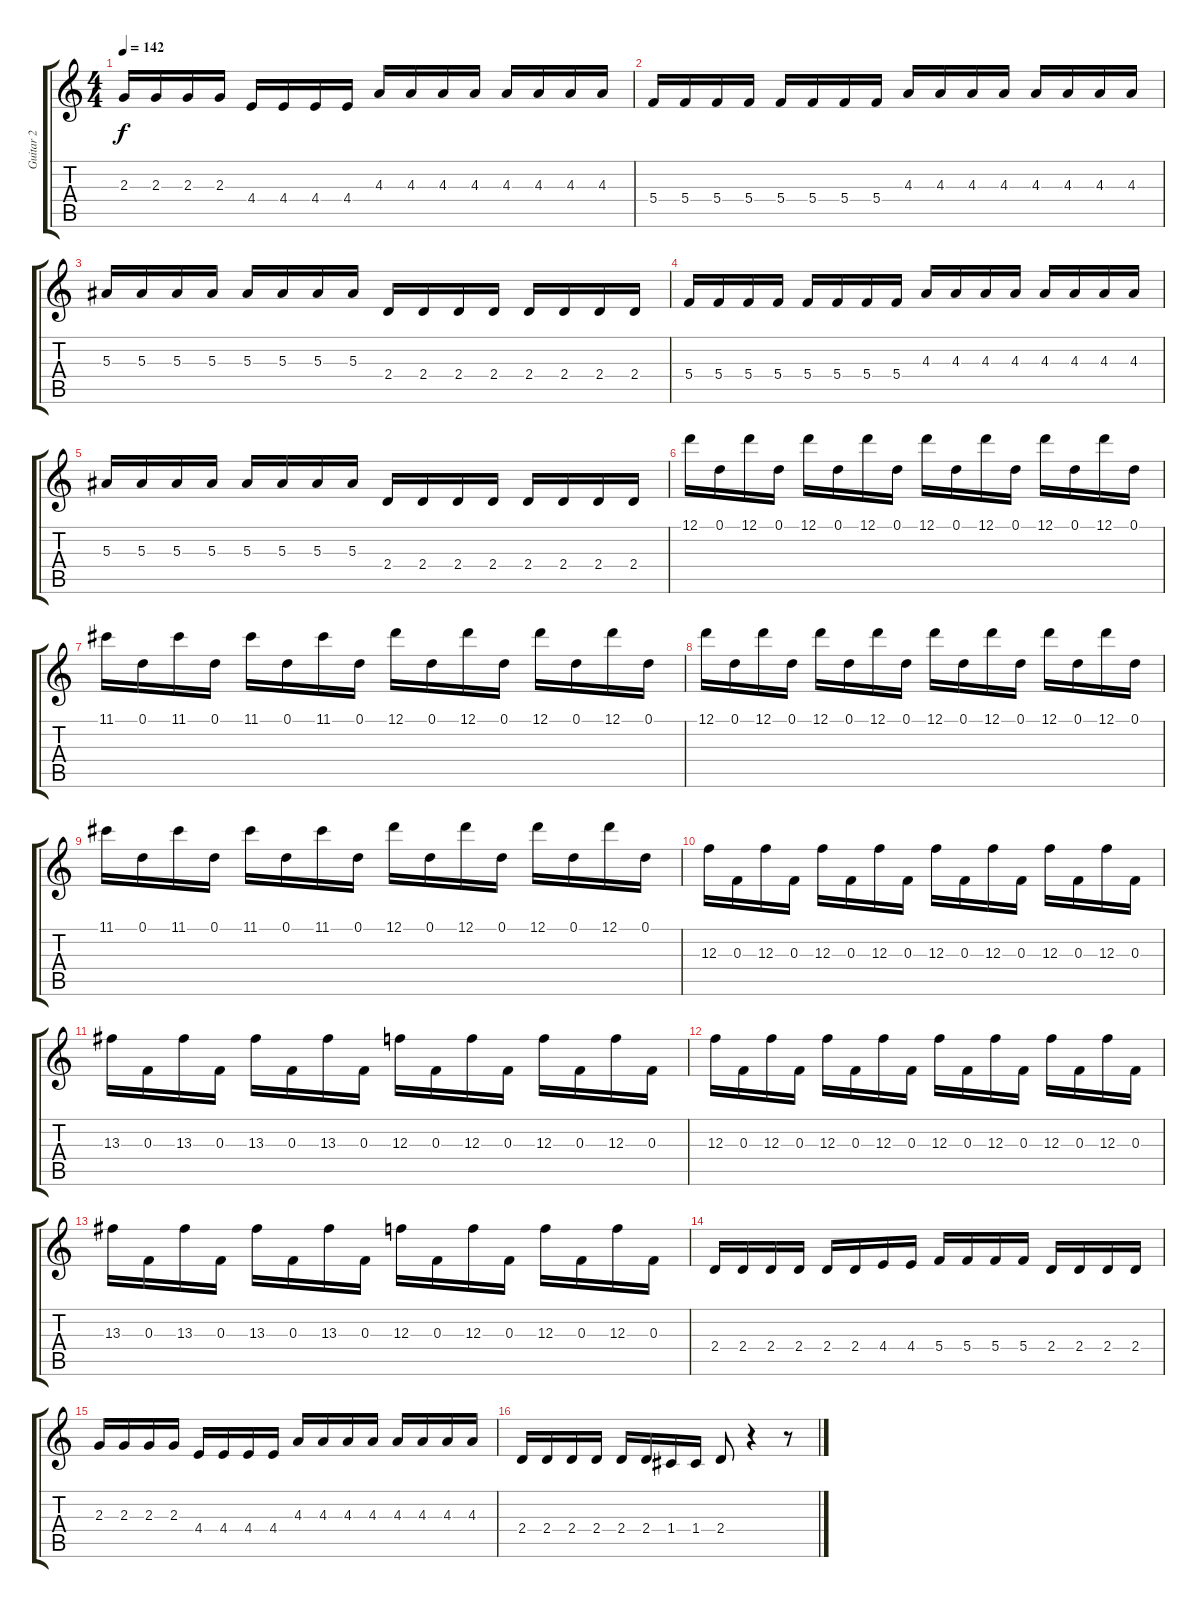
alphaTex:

\track ("Guitar 2" "Guitar 2") {instrument distortionguitar}
\staff {score tabs}
\tuning (D4 A3 F3 C3 G2 D2) {hide}
\ts (4 4)
\tempo 142
\clef g2
\ks c
2.3.16{dy f} 2.3.16 2.3.16 2.3.16 4.4.16 4.4.16 4.4.16 4.4.16 4.3.16 4.3.16 4.3.16 4.3.16 4.3.16 4.3.16 4.3.16 4.3.16 |
5.4.16 5.4.16 5.4.16 5.4.16 5.4.16 5.4.16 5.4.16 5.4.16 4.3.16 4.3.16 4.3.16 4.3.16 4.3.16 4.3.16 4.3.16 4.3.16 |
5.3.16 5.3.16 5.3.16 5.3.16 5.3.16 5.3.16 5.3.16 5.3.16 2.4.16 2.4.16 2.4.16 2.4.16 2.4.16 2.4.16 2.4.16 2.4.16 |
5.4.16 5.4.16 5.4.16 5.4.16 5.4.16 5.4.16 5.4.16 5.4.16 4.3.16 4.3.16 4.3.16 4.3.16 4.3.16 4.3.16 4.3.16 4.3.16 |
5.3.16 5.3.16 5.3.16 5.3.16 5.3.16 5.3.16 5.3.16 5.3.16 2.4.16 2.4.16 2.4.16 2.4.16 2.4.16 2.4.16 2.4.16 2.4.16 |
12.1.16 0.1.16 12.1.16 0.1.16 12.1.16 0.1.16 12.1.16 0.1.16 12.1.16 0.1.16 12.1.16 0.1.16 12.1.16 0.1.16 12.1.16 0.1.16 |
11.1.16 0.1.16 11.1.16 0.1.16 11.1.16 0.1.16 11.1.16 0.1.16 12.1.16 0.1.16 12.1.16 0.1.16 12.1.16 0.1.16 12.1.16 0.1.16 |
12.1.16 0.1.16 12.1.16 0.1.16 12.1.16 0.1.16 12.1.16 0.1.16 12.1.16 0.1.16 12.1.16 0.1.16 12.1.16 0.1.16 12.1.16 0.1.16 |
11.1.16 0.1.16 11.1.16 0.1.16 11.1.16 0.1.16 11.1.16 0.1.16 12.1.16 0.1.16 12.1.16 0.1.16 12.1.16 0.1.16 12.1.16 0.1.16 |
12.3.16 0.3.16 12.3.16 0.3.16 12.3.16 0.3.16 12.3.16 0.3.16 12.3.16 0.3.16 12.3.16 0.3.16 12.3.16 0.3.16 12.3.16 0.3.16 |
13.3.16 0.3.16 13.3.16 0.3.16 13.3.16 0.3.16 13.3.16 0.3.16 12.3.16 0.3.16 12.3.16 0.3.16 12.3.16 0.3.16 12.3.16 0.3.16 |
12.3.16 0.3.16 12.3.16 0.3.16 12.3.16 0.3.16 12.3.16 0.3.16 12.3.16 0.3.16 12.3.16 0.3.16 12.3.16 0.3.16 12.3.16 0.3.16 |
13.3.16 0.3.16 13.3.16 0.3.16 13.3.16 0.3.16 13.3.16 0.3.16 12.3.16 0.3.16 12.3.16 0.3.16 12.3.16 0.3.16 12.3.16 0.3.16 |
2.4.16 2.4.16 2.4.16 2.4.16 2.4.16 2.4.16 4.4.16 4.4.16 5.4.16 5.4.16 5.4.16 5.4.16 2.4.16 2.4.16 2.4.16 2.4.16 |
2.3.16 2.3.16 2.3.16 2.3.16 4.4.16 4.4.16 4.4.16 4.4.16 4.3.16 4.3.16 4.3.16 4.3.16 4.3.16 4.3.16 4.3.16 4.3.16 |
2.4.16 2.4.16 2.4.16 2.4.16 2.4.16 2.4.16 1.4.16 1.4.16 2.4.8 r.4 r.8
